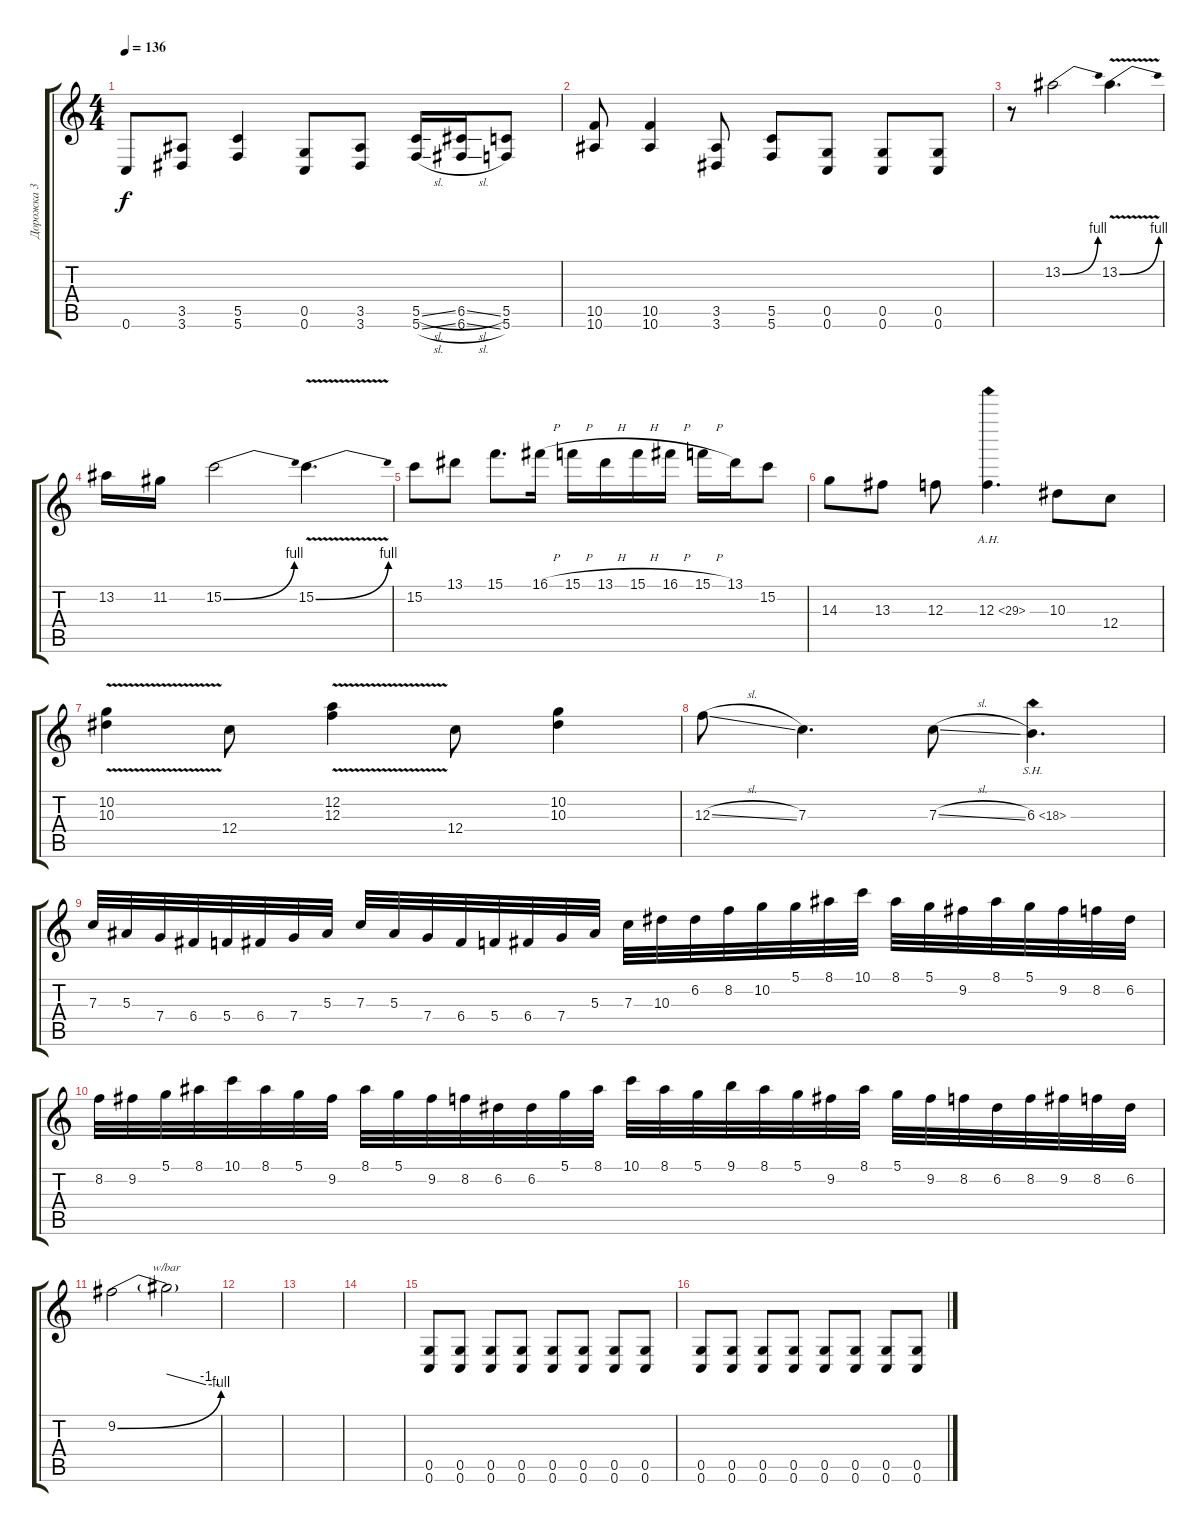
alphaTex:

\track ("Дорожка 3" "Дорожка 3") {instrument distortionguitar}
\staff {score tabs}
\tuning (D4 A3 F3 C3 G2 C2) {hide}
\ts (4 4)
\tempo 136
\clef g2
\ks c
0.6.8{dy f} (3.5 3.6).8 (5.5 5.6).4 (0.5 0.6).8 (3.5 3.6).8 (5.5{sl} 5.6{sl}).16 (6.5{sl} 6.6{sl}).16 (5.5 5.6).8 |
(10.5 10.6).8 (10.5 10.6).4 (3.5 3.6).8 (5.5 5.6).8 (0.5 0.6).8 (0.5 0.6).8 (0.5 0.6).8 |
r.8{balance 8} 13.2{be (bend 0 0 60 4)}.2 13.2{be (bend 0 0 60 4) v}.4{d} |
13.2.16 11.2.16 15.2{be (bend 0 0 60 4)}.2 15.2{be (bend 0 0 60 4) v}.4{d} |
15.2.8 13.1.8 15.1.8{d} 16.1{h}.16 15.1{h}.16 13.1{h}.16 15.1{h}.16 16.1{h}.16 15.1{h}.16 13.1.16 15.2.8 |
14.3.8 13.3.8 12.3.8 12.3{ah 17}.4{d} 10.3.8 12.4.8 |
(10.2 10.3{v}).4 12.4.8 (12.2{v} 12.3).4 12.4.8 (10.2 10.3).4 |
12.3{sl}.8 7.3.4{d} 7.3{sl}.8 6.3{sh 12}.4{d} |
7.3.32 5.3.32 7.4.32 6.4.32 5.4.32 6.4.32 7.4.32 5.3.32 7.3.32 5.3.32 7.4.32 6.4.32 5.4.32 6.4.32 7.4.32 5.3.32 7.3.32 10.3.32 6.2.32 8.2.32 10.2.32 5.1.32 8.1.32 10.1.32 8.1.32 5.1.32 9.2.32 8.1.32 5.1.32 9.2.32 8.2.32 6.2.32 |
8.2.32 9.2.32 5.1.32 8.1.32 10.1.32 8.1.32 5.1.32 9.2.32 8.1.32 5.1.32 9.2.32 8.2.32 6.2.32 6.2.32 5.1.32 8.1.32 10.1.32 8.1.32 5.1.32 9.1.32 8.1.32 5.1.32 9.2.32 8.1.32 5.1.32 9.2.32 8.2.32 6.2.32 8.2.32 9.2.32 8.2.32 6.2.32 |
9.2{be (bend 0 0 60 4)}.2 9.2{t}.2{tbe (custom default 0 0 45 -4 60 -4)} |
|
|
|
(0.5 0.6).8{volume 13} (0.5 0.6).8 (0.5 0.6).8 (0.5 0.6).8 (0.5 0.6).8 (0.5 0.6).8 (0.5 0.6).8 (0.5 0.6).8 |
(0.5 0.6).8 (0.5 0.6).8 (0.5 0.6).8 (0.5 0.6).8 (0.5 0.6).8 (0.5 0.6).8 (0.5 0.6).8 (0.5 0.6).8
